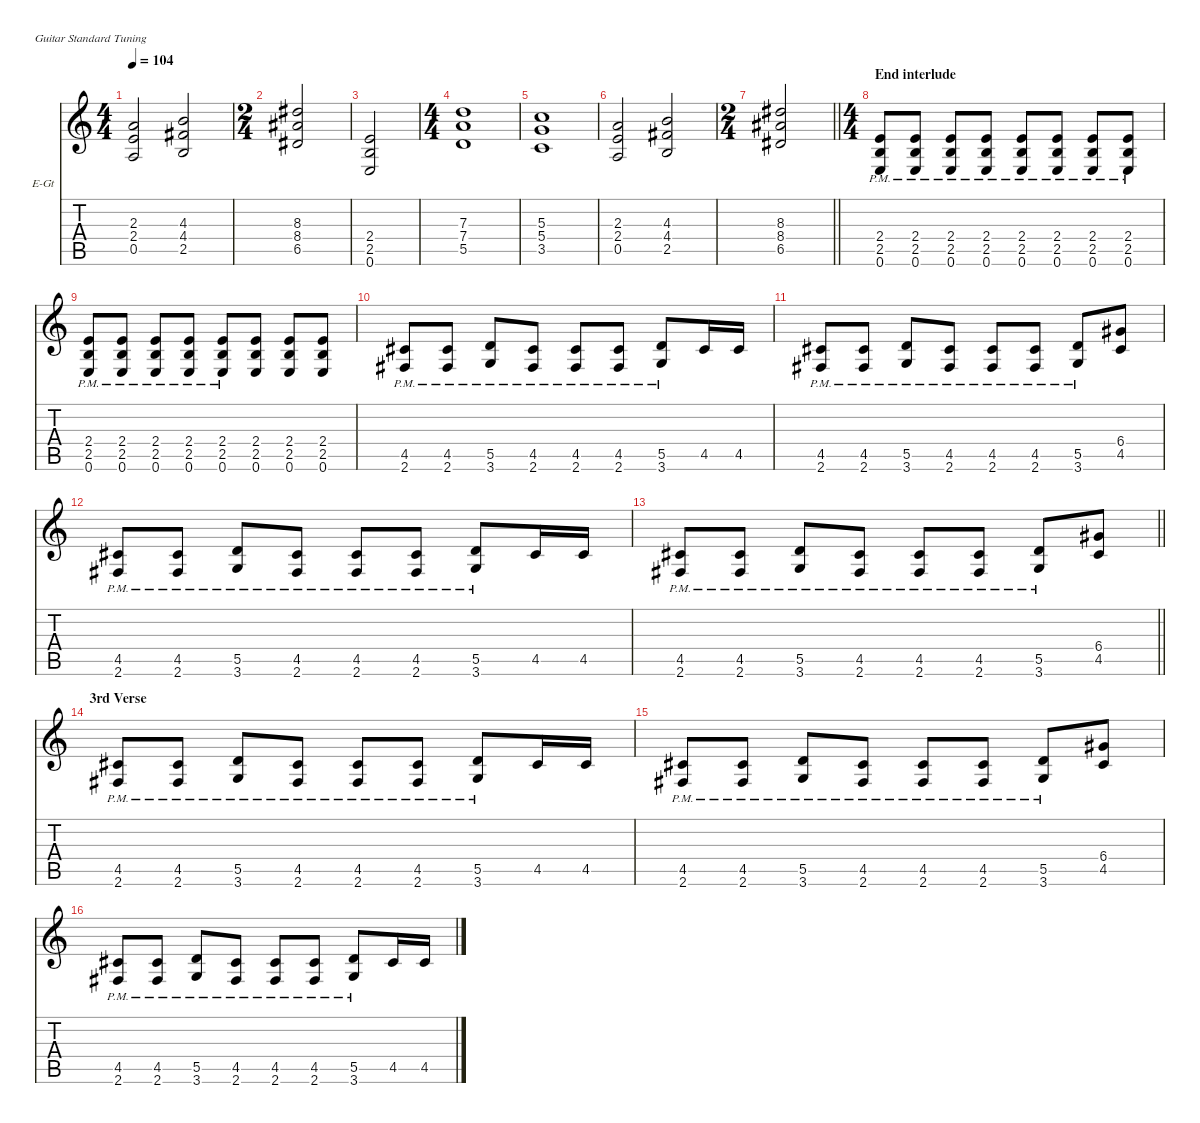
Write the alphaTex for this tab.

\hideDynamics
\bracketExtendMode nobrackets
\firstSystemTrackNameOrientation horizontal
\otherSystemsTrackNameOrientation horizontal
\track ("Kirk Hammett" "E-Gt") {instrument distortionguitar}
\staff {score tabs}
\tuning (E4 B3 G3 D3 A2 E2)
\ts (4 4)
\tempo 104
\clef g2
\ks c
(2.3 2.4 0.5).2{dy f} (4.3 4.4{acc #} 2.5).2 |
\ts (2 4)
\beaming (8 2 2)
(8.3{acc #} 8.4{acc #} 6.5{acc #}).2 |
(2.4 2.5 0.6).2 |
\ts (4 4)
\beaming (8 2 2 2 2)
(7.3 7.4 5.5).1 |
(5.3 5.4 3.5).1 |
(2.3 2.4 0.5).2 (4.3 4.4{acc #} 2.5).2 |
\ts (2 4)
\beaming (8 2 2)
\barLineRight lightlight
(8.3{acc #} 8.4{acc #} 6.5{acc #}).2 |
\ts (4 4)
\beaming (8 2 2 2 2)
\section ("" "End interlude")
(2.4{pm} 2.5{pm} 0.6{pm}).8{dy fff} (2.4{pm} 2.5{pm} 0.6{pm}).8 (2.4{pm} 2.5{pm} 0.6{pm}).8 (2.4{pm} 2.5{pm} 0.6{pm}).8 (2.4{pm} 2.5{pm} 0.6{pm}).8 (2.4{pm} 2.5{pm} 0.6{pm}).8 (2.4{pm} 2.5{pm} 0.6{pm}).8 (2.4{pm} 2.5{pm} 0.6{pm}).8 |
(2.4{pm} 2.5{pm} 0.6{pm}).8 (2.4{pm} 2.5{pm} 0.6{pm}).8 (2.4{pm} 2.5{pm} 0.6{pm}).8 (2.4{pm} 2.5{pm} 0.6{pm}).8 (2.4{pm} 2.5{pm} 0.6{pm}).8 (2.4 2.5 0.6).8 (2.4 2.5 0.6).8 (2.4 2.5 0.6).8 |
(4.5{pm acc #} 2.6{pm acc #}).8 (4.5{pm acc #} 2.6{pm acc #}).8 (5.5{pm} 3.6{pm}).8{dy f} (4.5{pm acc #} 2.6{pm acc #}).8{dy fff} (4.5{pm acc #} 2.6{pm acc #}).8 (4.5{pm acc #} 2.6{pm acc #}).8 (5.5{pm} 3.6{pm}).8{dy f} 4.5{acc #}.16{dy fff} 4.5{acc #}.16 |
(4.5{pm acc #} 2.6{pm acc #}).8 (4.5{pm acc #} 2.6{pm acc #}).8 (5.5{pm} 3.6{pm}).8 (4.5{pm acc #} 2.6{pm acc #}).8 (4.5{pm acc #} 2.6{pm acc #}).8 (4.5{pm acc #} 2.6{pm acc #}).8 (5.5{pm} 3.6{pm}).8 (6.4{acc #} 4.5{acc #}).8 |
(4.5{pm acc #} 2.6{pm acc #}).8 (4.5{pm acc #} 2.6{pm acc #}).8 (5.5{pm} 3.6{pm}).8{dy f} (4.5{pm acc #} 2.6{pm acc #}).8{dy fff} (4.5{pm acc #} 2.6{pm acc #}).8 (4.5{pm acc #} 2.6{pm acc #}).8 (5.5{pm} 3.6{pm}).8{dy f} 4.5{acc #}.16{dy fff} 4.5{acc #}.16 |
\barLineRight lightlight
(4.5{pm acc #} 2.6{pm acc #}).8 (4.5{pm acc #} 2.6{pm acc #}).8 (5.5{pm} 3.6{pm}).8 (4.5{pm acc #} 2.6{pm acc #}).8 (4.5{pm acc #} 2.6{pm acc #}).8 (4.5{pm acc #} 2.6{pm acc #}).8 (5.5{pm} 3.6{pm}).8 (6.4{acc #} 4.5{acc #}).8 |
\section ("" "3rd Verse")
(4.5{pm acc #} 2.6{pm acc #}).8 (4.5{pm acc #} 2.6{pm acc #}).8 (5.5{pm} 3.6{pm}).8{dy f} (4.5{pm acc #} 2.6{pm acc #}).8{dy fff} (4.5{pm acc #} 2.6{pm acc #}).8 (4.5{pm acc #} 2.6{pm acc #}).8 (5.5{pm} 3.6{pm}).8{dy f} 4.5{acc #}.16{dy fff} 4.5{acc #}.16 |
(4.5{pm acc #} 2.6{pm acc #}).8 (4.5{pm acc #} 2.6{pm acc #}).8 (5.5{pm} 3.6{pm}).8 (4.5{pm acc #} 2.6{pm acc #}).8 (4.5{pm acc #} 2.6{pm acc #}).8 (4.5{pm acc #} 2.6{pm acc #}).8 (5.5{pm} 3.6{pm}).8 (6.4{acc #} 4.5{acc #}).8 |
(4.5{pm acc #} 2.6{pm acc #}).8 (4.5{pm acc #} 2.6{pm acc #}).8 (5.5{pm} 3.6{pm}).8{dy f} (4.5{pm acc #} 2.6{pm acc #}).8{dy fff} (4.5{pm acc #} 2.6{pm acc #}).8 (4.5{pm acc #} 2.6{pm acc #}).8 (5.5{pm} 3.6{pm}).8{dy f} 4.5{acc #}.16{dy fff} 4.5{acc #}.16
